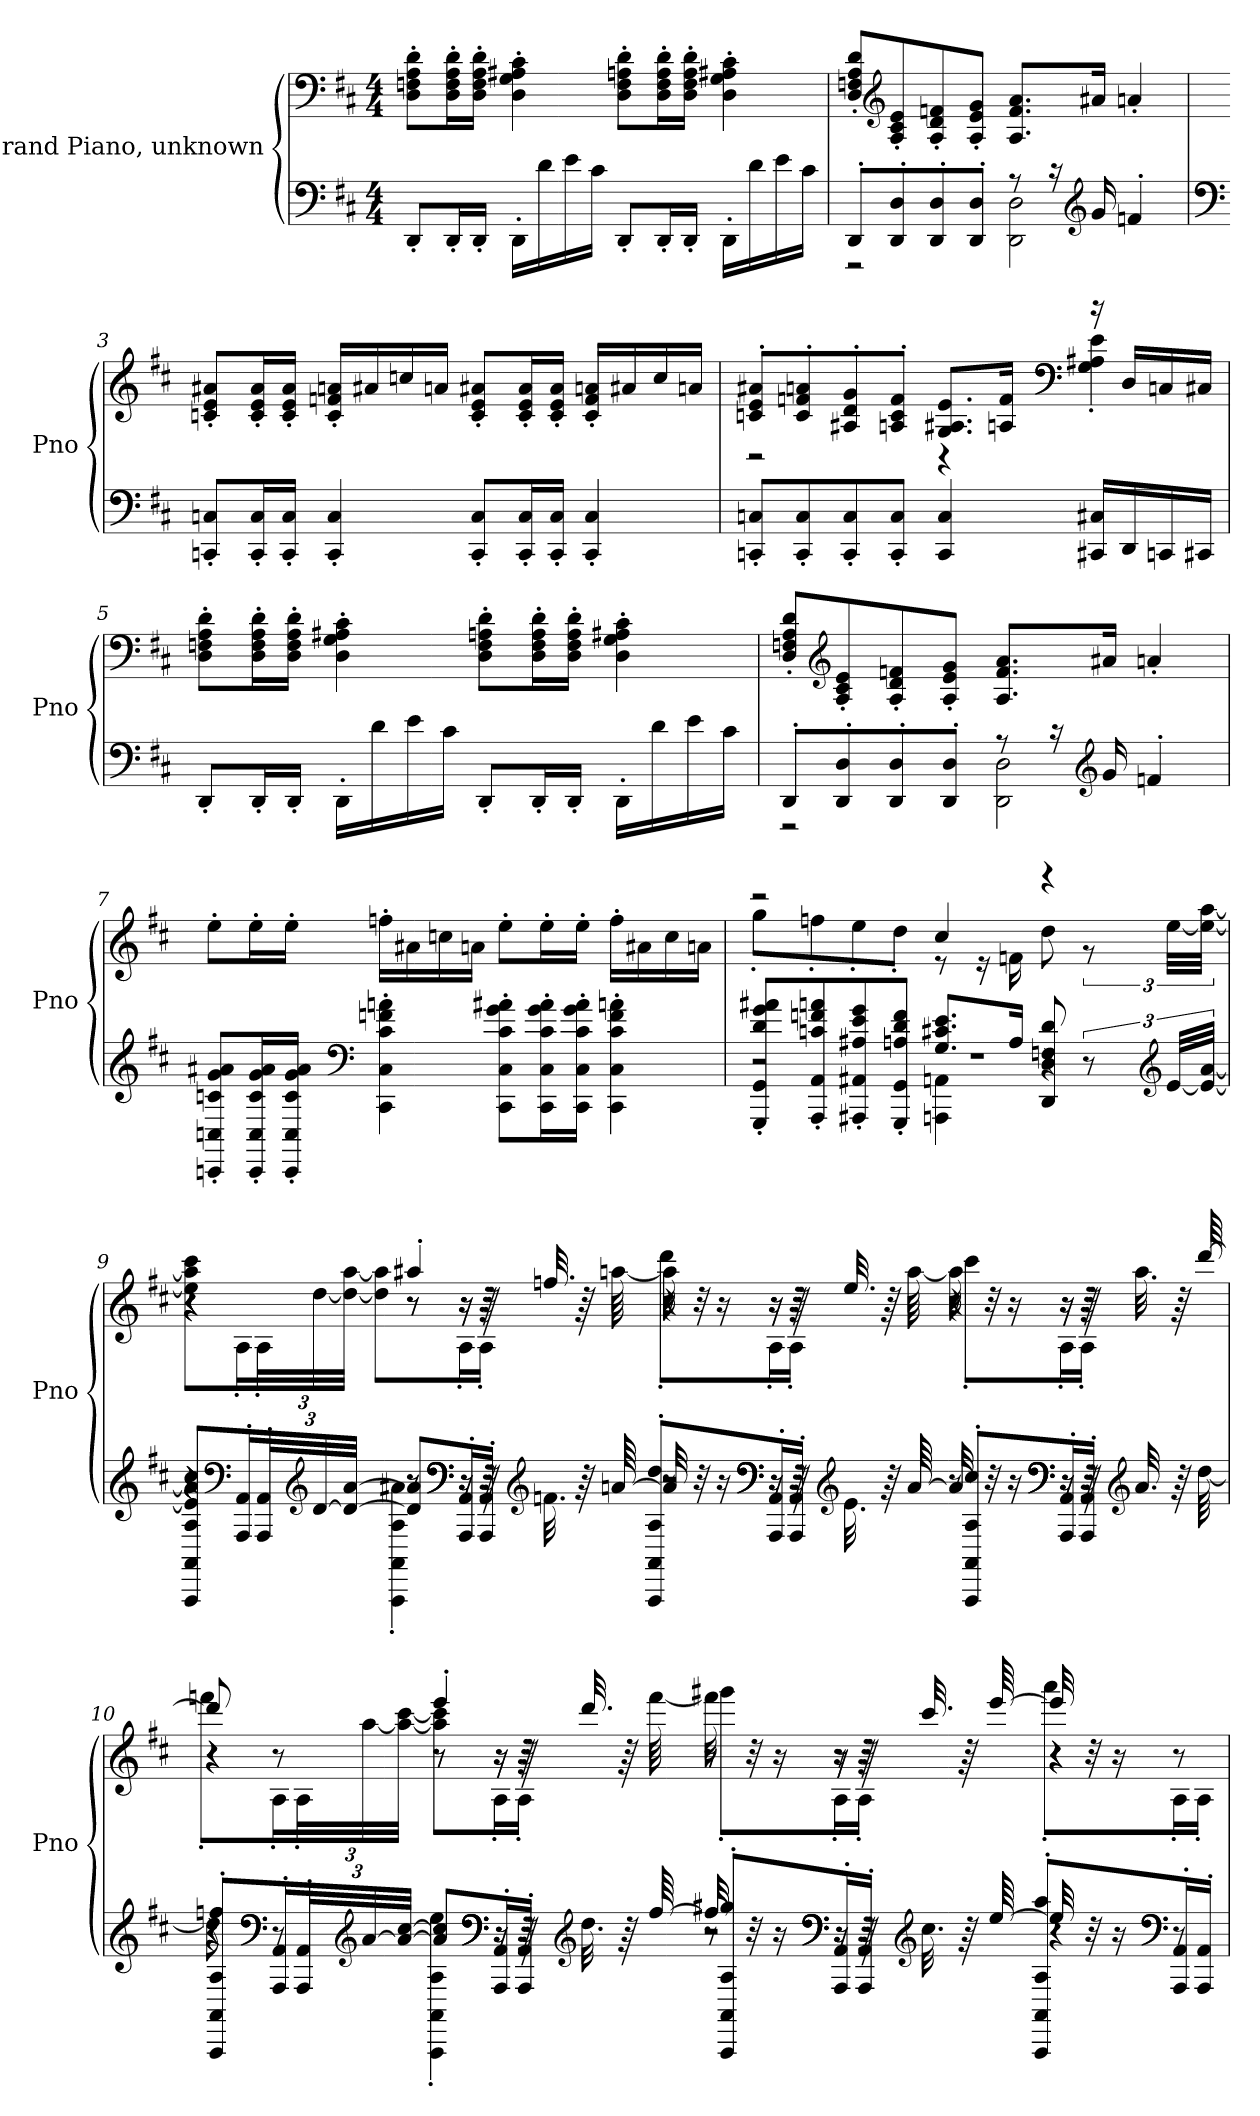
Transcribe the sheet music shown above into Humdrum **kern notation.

**kern	**kern
*part1	*part1
*staff2	*staff1
*I"Grand Piano, unknown	*
*I'Pno	*
*clefF4	*clefF4
*k[f#c#]	*k[f#c#]
*M4/4	*M4/4
*MM120	*MM120
=1	=1
8DD'/L	8D\' 8Fn\' 8A\' 8d\'L
16DD'/L	16D\' 16F\' 16A\' 16d\'L
16DD'/JJ	16D\' 16F\' 16A\' 16d\'JJ
16DD'\LL	4D\' 4G\' 4A#X\' 4c#\'
16d\	.
16e\	.
16c#\JJ	.
8DD'/L	8D\' 8F\' 8An\' 8d\'L
16DD'/L	16D\' 16F\' 16A\' 16d\'L
16DD'/JJ	16D\' 16F\' 16A\' 16d\'JJ
16DD'\LL	4D\' 4G\' 4A#X\' 4c#\'
16d\	.
16e\	.
16c#\JJ	.
=2	=2
*^	*
8DD'/L	2r	8D/' 8Fn/' 8A/' 8d/'L
*	*	*clefG2
8DD/' 8D/'	.	8A/' 8c#/' 8e/'
8DD/' 8D/'	.	8A/' 8d/' 8fn/'
8DD/' 8D/'J	.	8A/' 8e/' 8g/'J
8r	2DD\ 2D\	8.A/ 8.f/ 8.a/L
16r	.	.
*clefG2	*	*
16g/	.	16a#X/Jk
4fn'/	.	4an'/
*v	*v	*
!!LO:LB:g=z
=3	=3
*clefF4	*
8CCn/' 8Cn/'L	8cn/' 8e/' 8a#X/'L
16CC/' 16C/'L	16c/' 16e/' 16a#/'L
16CC/' 16C/'JJ	16c/' 16e/' 16a#/'JJ
4CC/' 4C/'	16c/' 16fn/' 16an/'LL
.	16a#X/
.	16ccn/
.	16an/JJ
8CC/' 8C/'L	8c/' 8e/' 8a#X/'L
16CC/' 16C/'L	16c/' 16e/' 16a#/'L
16CC/' 16C/'JJ	16c/' 16e/' 16a#/'JJ
4CC/' 4C/'	16c/' 16f/' 16an/'LL
.	16a#X/
.	16cc/
.	16an/JJ
=4	=4
*	*^
8CCn/' 8Cn/'L	8cn/' 8e/' 8a#X/'L	2r
8CC/' 8C/'	8c/' 8fn/' 8an/'	.
8CC/' 8C/'	8A#X/' 8d/' 8g/'	.
8CC/' 8C/'J	8An/' 8c/' 8f/'J	.
4CC/ 4C/	8.G/ 8.A#X/ 8.e/L	4r
.	16An/ 16f/Jk	.
*	*clefF4	*
16CC#X/ 16C#X/LL	16r	4G\' 4A#X\' 4e\'
16DD/	16D/LL	.
16CCn/	16Cn/	.
16CC#X/JJ	16C#X/JJ	.
*	*v	*v
!!LO:LB:g=z
=5	=5
8DD'/L	8D\' 8Fn\' 8A\' 8d\'L
16DD'/L	16D\' 16F\' 16A\' 16d\'L
16DD'/JJ	16D\' 16F\' 16A\' 16d\'JJ
16DD'\LL	4D\' 4G\' 4A#X\' 4c#\'
16d\	.
16e\	.
16c#\JJ	.
8DD'/L	8D\' 8F\' 8An\' 8d\'L
16DD'/L	16D\' 16F\' 16A\' 16d\'L
16DD'/JJ	16D\' 16F\' 16A\' 16d\'JJ
16DD'\LL	4D\' 4G\' 4A#X\' 4c#\'
16d\	.
16e\	.
16c#\JJ	.
=6	=6
*^	*
8DD'/L	2r	8D/' 8Fn/' 8A/' 8d/'L
*	*	*clefG2
8DD/' 8D/'	.	8A/' 8c#/' 8e/'
8DD/' 8D/'	.	8A/' 8d/' 8fn/'
8DD/' 8D/'J	.	8A/' 8e/' 8g/'J
8r	2DD\ 2D\	8.A/ 8.f/ 8.a/L
16r	.	.
*clefG2	*	*
16g/	.	16a#X/Jk
4fn'/	.	4an'/
*v	*v	*
!!LO:LB:g=z
=7	=7
8CCn/' 8Cn/' 8cn/' 8g/' 8a#X/'L	8ee'\L
16CC/' 16C/' 16c/' 16g/' 16a#/'L	16ee'\L
16CC/' 16C/' 16c/' 16g/' 16a#/'JJ	16ee'\JJ
*clefF4	*
4CC\' 4C\' 4c\' 4fn\' 4an\'	16ffn'\LL
.	16a#X\
.	16ccn\
.	16an\JJ
8CC\' 8C\' 8c\' 8g\' 8a#X\'L	8ee'\L
16CC\' 16C\' 16c\' 16g\' 16a#\'L	16ee'\L
16CC\' 16C\' 16c\' 16g\' 16a#\'JJ	16ee'\JJ
4CC\' 4C\' 4c\' 4f\' 4an\'	16ff'\LL
.	16a#X\
.	16cc\
.	16an\JJ
=8	=8
*^	*^
*	*^	*	*
1r	8GGG/' 8GG/' 8d/' 8g/' 8a#X/'L	2r	2r	8gg'\L
.	8AAA/' 8AA/' 8cn/' 8fn/' 8an/'	.	.	8ffn'\
.	8AAA#X/' 8AA#X/' 8A#X/' 8e/' 8g/'	.	.	8ee'\
.	8GGG/' 8GG/' 8An/' 8d/' 8f/'J	.	.	8dd'\J
.	8.G/ 8.c#X/ 8.e/L	4AAAn\ 4AAn\	4cc#/	8r
.	.	.	.	16r
.	16A/Jk	.	.	16fn\
.	8DD/ 8D/ 8Fn/ 8d/	4r	4r	8dd\
.	12r	.	.	12r
*clefG2	*	*	*	*
.	[48e/LLL	.	.	[48ee\LLL
.	48e/_ [48a/JJJ	.	.	48ee\_ [48aa\JJJ
!!LO:LB:g=z
=9	=9	=9	=9	=9
*	*	*^	*^	*^
4r	4r	8AAA/ 8AA/ 8A/ 8e/] 8a/] 8cc#/L	4r	4r	4r	4r	8ee\] 8aa\] 8ccc#\L
*clefF4	*	*	*	*	*	*	*
.	.	16AAA/' 16AA/'L	.	.	.	.	16A'\L
*	*	*Xbrackettup	*	*	*	*	*Xbrackettup
.	.	48AAA/' 48AA/'L	.	.	.	.	48A'\L
*clefG2	*	*	*	*	*	*	*
.	.	[48d/	.	.	.	.	[48dd\
.	.	48d/_ [48a/JJJ	.	.	.	.	48dd\_ [48aa\JJJ
8r	8r	8d/] 8a/]L	4AAA\' 4AA\' 4A\' 4a#X\'	4aa#X'/	8r	8r	8dd\] 8aa\]L
*clefF4	*	*	*	*	*	*	*
16r	16r	16AAA/' 16AA/'L	.	.	16r	16r	16A'\L
32r	64r	16AAA/' 16AA/'JJ	.	.	32r	64r	16A'\JJ
*clefG2	*	*	*	*	*	*	*
.	32.fn\	.	.	.	.	32.ffn/	.
64r	.	.	.	.	64r	.	.
[64an/	.	.	.	.	[64aan\	.	.
32a/]	8r	8AAA/' 8AA/' 8A/' 8dd/'L	2r	4r	32aa\]	8r	8ddd'\L
32r	.	.	.	.	32r	.	.
16r	.	.	.	.	16r	.	.
*clefF4	*	*	*	*	*	*	*
16r	16r	16AAA/' 16AA/'L	.	.	16r	16r	16A'\L
32r	64r	16AAA/' 16AA/'JJ	.	.	32r	64r	16A'\JJ
*clefG2	*	*	*	*	*	*	*
.	32.e\	.	.	.	.	32.ee/	.
64r	.	.	.	.	64r	.	.
[64a/	.	.	.	.	[64aa\	.	.
32a/]	8r	8AAA/' 8AA/' 8A/' 8cc#/'L	.	8r	32aa\]	4r	8ccc#'\L
32r	.	.	.	.	32r	.	.
16r	.	.	.	.	16r	.	.
*clefF4	*	*	*	*	*	*	*
16r	16r	16AAA/' 16AA/'L	.	16r	16r	.	16A'\L
64r	32r	16AAA/' 16AA/'JJ	.	32r	64r	.	16A'\JJ
*clefG2	*	*	*	*	*	*	*
32.a/	.	.	.	.	32.aa\	.	.
.	64r	.	.	64r	.	.	.
.	[64dd\	.	.	[64ddd/	.	.	.
!!LO:PB:g=z	!!	!!	!!
=10	=10	=10	=10	=10	=10	=10	=10
4r	8dd\]	8AAA/' 8AA/' 8A/' 8ffn/'L	4r	8ddd/]	4r	4r	8fffn'\L
*clefF4	*	*	*	*	*	*	*
.	8r	16AAA/' 16AA/'L	.	8r	.	.	16A'\L
.	.	48AAA/' 48AA/'L	.	.	.	.	48A'\L
*clefG2	*	*	*	*	*	*	*
.	.	[48a/	.	.	.	.	[48aa\
.	.	48a/_ [48cc#/JJJ	.	.	.	.	48aa\_ [48ccc#\JJJ
8r	8r	8a/] 8cc#/]L	4AAA\' 4AA\' 4A\' 4ee\'	4eee'/	8r	8r	8aa\] 8ccc#\]L
*clefF4	*	*	*	*	*	*	*
16r	16r	16AAA/' 16AA/'L	.	.	16r	16r	16A'\L
32r	64r	16AAA/' 16AA/'JJ	.	.	32r	64r	16A'\JJ
*clefG2	*	*	*	*	*	*	*
.	32.dd\	.	.	.	.	32.ddd/	.
64r	.	.	.	.	64r	.	.
[64ff/	.	.	.	.	[64fff\	.	.
32ff/]	8r	8AAA/' 8AA/' 8A/' 8gg#X/'L	2r	8r	32fff\]	8r	8ggg#X'\L
32r	.	.	.	.	32r	.	.
16r	.	.	.	.	16r	.	.
*clefF4	*	*	*	*	*	*	*
16r	16r	16AAA/' 16AA/'L	.	16r	8r	16r	16A'\L
32r	64r	16AAA/' 16AA/'JJ	.	32r	.	64r	16A'\JJ
*clefG2	*	*	*	*	*	*	*
.	32.cc#\	.	.	.	.	32.ccc#/	.
64r	.	.	.	64r	.	.	.
[64ee/	.	.	.	[64eee/	.	.	.
32ee/]	4r	8AAA/' 8AA/' 8A/' 8aa/'L	.	32eee/]	4r	4r	8aaa'\L
32r	.	.	.	32r	.	.	.
16r	.	.	.	16r	.	.	.
*clefF4	*	*	*	*	*	*	*
8r	.	16AAA/' 16AA/'L	.	8r	.	.	16A'\L
.	.	16AAA/' 16AA/'JJ	.	.	.	.	16A'\JJ
*v	*v	*v	*v	*	*	*	*
*	*v	*v	*v	*v
=	=
*-	*-
